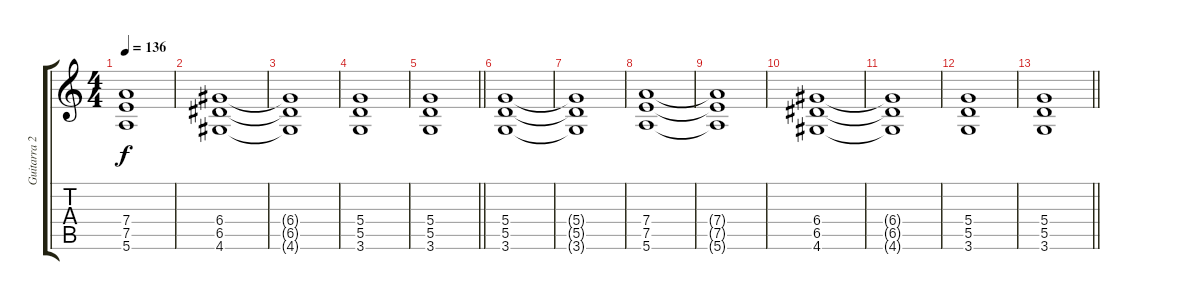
\track ("Guitarra 2" "Guitarra 2") {instrument overdrivenguitar}
\staff {score tabs}
\tuning (E4 B3 G3 D3 A2 E2) {hide}
\ts (4 4)
\tempo 136
\clef g2
\ks c
(7.4{t} 7.5{t} 5.6{t}).1{dy f} |
(6.4 6.5 4.6).1 |
(6.4{t} 6.5{t} 4.6{t}).1 |
(5.4 5.5 3.6).1 |
\barLineRight lightlight
(5.4 5.5 3.6).1 |
(5.4 5.5 3.6).1 |
(5.4{t} 5.5{t} 3.6{t}).1 |
(7.4 7.5 5.6).1 |
(7.4{t} 7.5{t} 5.6{t}).1 |
(6.4 6.5 4.6).1 |
(6.4{t} 6.5{t} 4.6{t}).1 |
(5.4 5.5 3.6).1 |
\barLineRight lightlight
(5.4 5.5 3.6).1
